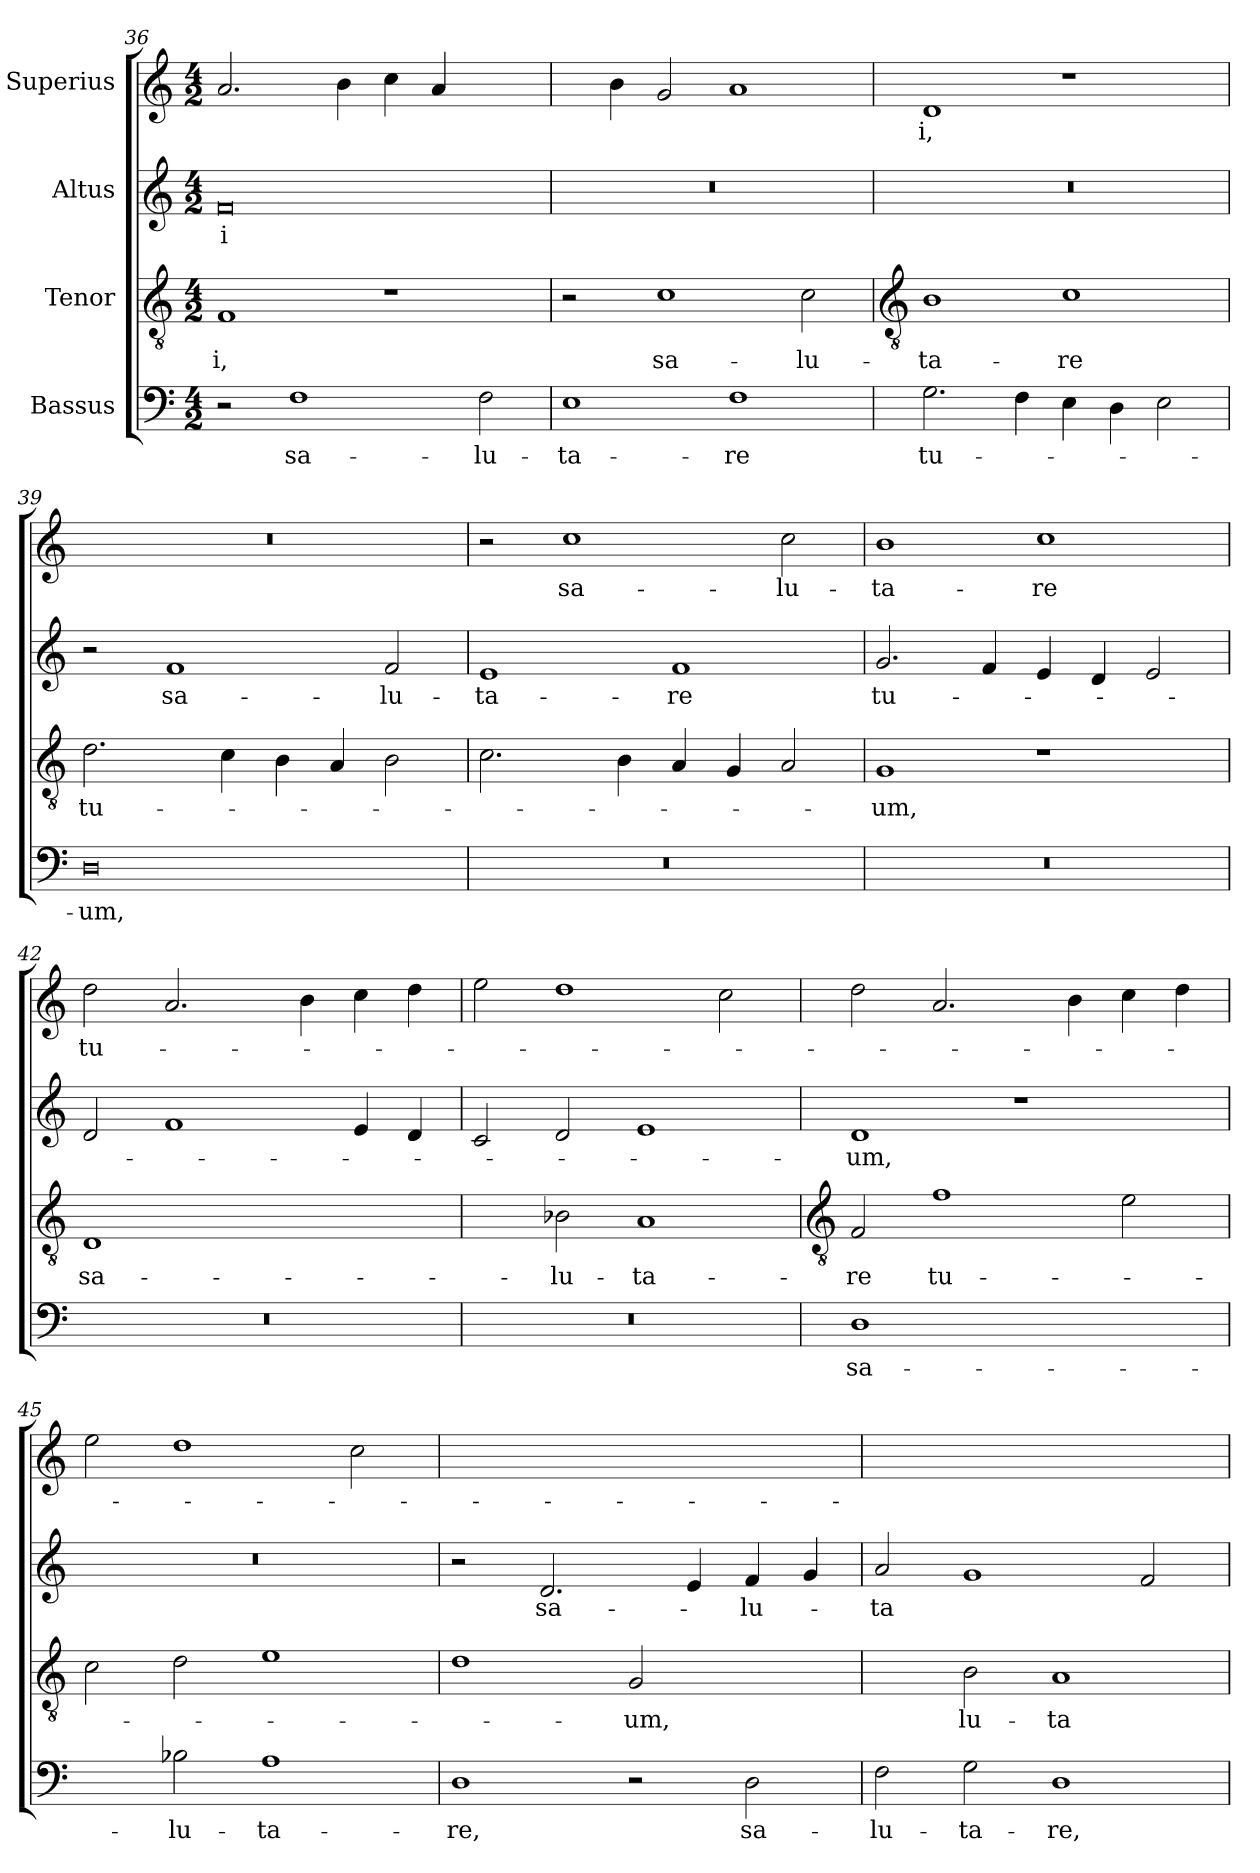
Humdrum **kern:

**kern	**text	**kern	**text	**kern	**text	**kern	**text
*part4	*part4	*part3	*part3	*part2	*part2	*part1	*part1
*staff4	*staff4	*staff3	*staff3	*staff2	*staff2	*staff1	*staff1
*I"Bassus	*	*I"Tenor	*	*I"Altus	*	*I"Superius	*
*clefF4	*	*clefGv2	*	*clefG2	*	*clefG2	*
*k[]	*	*k[]	*	*k[]	*	*k[]	*
*C:	*	*C:	*	*C:	*	*C:	*
*M4/2	*	*M4/2	*	*M4/2	*	*M4/2	*
=36	=36	=36	=36	=36	=36	=36	=36
!	!	!	!LO:LY:b	!	!LO:LY:b	!	!
2r	.	1F	-i,	0f	-i	2.a	.
!	!LO:LY:b	!	!	!	!	!	!
1F	sa-	.	.	.	.	.	.
.	.	.	.	.	.	4b	.
.	.	1r	.	.	.	4cc	.
.	.	.	.	.	.	4a	.
!	!LO:LY:b	!	!	!	!	!	!
2F	-lu-	.	.	.	.	[2ccyy	.
=37	=37	=37	=37	=37	=37	=37	=37
!	!LO:LY:b	!	!	!	!	!	!
1E	-ta-	2r	.	0r	.	4ccyy]	.
.	.	.	.	.	.	4b	.
!	!	!	!LO:LY:b	!	!	!	!
.	.	1c	sa-	.	.	2g	.
!	!LO:LY:b	!	!	!	!	!	!
1F	-re	.	.	.	.	1a	.
!	!	!	!LO:LY:b	!	!	!	!
.	.	2c	-lu-	.	.	.	.
!!LO:LB:g=z
=38	=38	=38	=38	=38	=38	=38	=38
*	*	*clefGv2	*	*	*	*	*
!	!LO:LY:b	!	!LO:LY:b	!	!	!	!LO:LY:b
2.G	tu-	1B	-ta-	0r	.	1d	-i,
4F	.	.	.	.	.	.	.
!	!	!	!LO:LY:b	!	!	!	!
4E	.	1c	-re	.	.	1r	.
4D	.	.	.	.	.	.	.
2E	.	.	.	.	.	.	.
=39	=39	=39	=39	=39	=39	=39	=39
!	!LO:LY:b	!	!LO:LY:b	!	!	!	!
0D	-um,	2.d	tu-	2r	.	0r	.
!	!	!	!	!	!LO:LY:b	!	!
.	.	.	.	1f	sa-	.	.
.	.	4c	.	.	.	.	.
.	.	4B	.	.	.	.	.
.	.	4A	.	.	.	.	.
!	!	!	!	!	!LO:LY:b	!	!
.	.	2B	.	2f	-lu-	.	.
=40	=40	=40	=40	=40	=40	=40	=40
!	!	!	!	!	!LO:LY:b	!	!
0r	.	2.c	.	1e	-ta-	2r	.
!	!	!	!	!	!	!	!LO:LY:b
.	.	.	.	.	.	1cc	sa-
.	.	4B	.	.	.	.	.
!	!	!	!	!	!LO:LY:b	!	!
.	.	4A	.	1f	-re	.	.
.	.	4G	.	.	.	.	.
!	!	!	!	!	!	!	!LO:LY:b
.	.	2A	.	.	.	2cc	-lu-
=41	=41	=41	=41	=41	=41	=41	=41
!	!	!	!LO:LY:b	!	!LO:LY:b	!	!LO:LY:b
0r	.	1G	-um,	2.g	tu-	1b	-ta-
.	.	.	.	4f	.	.	.
!	!	!	!	!	!	!	!LO:LY:b
.	.	1r	.	4e	.	1cc	-re
.	.	.	.	4d	.	.	.
.	.	.	.	2e	.	.	.
=42	=42	=42	=42	=42	=42	=42	=42
!	!	!	!LO:LY:b	!	!	!	!LO:LY:b
0r	.	1D	sa-	2d	.	2dd	tu-
.	.	.	.	1f	.	2.a	.
.	.	[1Ayy	.	.	.	.	.
.	.	.	.	.	.	4b	.
.	.	.	.	4e	.	4cc	.
.	.	.	.	4d	.	4dd	.
=43	=43	=43	=43	=43	=43	=43	=43
0r	.	2Ayy]	.	2c	.	2ee	.
!	!	!	!LO:LY:b	!	!	!	!
.	.	2B-X	-lu-	2d	.	1dd	.
!	!	!	!LO:LY:b	!	!	!	!
.	.	1A	-ta-	1e	.	.	.
.	.	.	.	.	.	2cc	.
!!LO:LB:g=z
=44	=44	=44	=44	=44	=44	=44	=44
*	*	*clefGv2	*	*	*	*	*
!	!LO:LY:b	!	!LO:LY:b	!	!LO:LY:b	!	!
1D	sa-	2F	-re	1d	-um,	2dd	.
!	!	!	!LO:LY:b	!	!	!	!
.	.	1f	tu-	.	.	2.a	.
[1Ayy	.	.	.	1r	.	.	.
.	.	.	.	.	.	4b	.
.	.	2e	.	.	.	4cc	.
.	.	.	.	.	.	4dd	.
=45	=45	=45	=45	=45	=45	=45	=45
2Ayy]	.	2c	.	0r	.	2ee	.
!	!LO:LY:b	!	!	!	!	!	!
2B-X	-lu-	2d	.	.	.	1dd	.
!	!LO:LY:b	!	!	!	!	!	!
1A	-ta-	1e	.	.	.	.	.
.	.	.	.	.	.	2cc	.
=46	=46	=46	=46	=46	=46	=46	=46
!	!LO:LY:b	!	!	!	!	!	!LO:LY:b
1D	-re,	1d	.	2r	.	[0ddyy	-um
!	!	!	!	!	!LO:LY:b	!	!
.	.	.	.	2.d	sa-	.	.
!	!	!	!LO:LY:b	!	!	!	!
2r	.	2G	-um,	.	.	.	.
.	.	.	.	4e	.	.	.
!	!LO:LY:b	!	!LO:LY:b	!	!LO:LY:b	!	!
2D	sa-	[2dyy	sa-	4f	-lu-	.	.
.	.	.	.	4g	.	.	.
=47	=47	=47	=47	=47	=47	=47	=47
!	!LO:LY:b	!	!	!	!LO:LY:b	!	!
2F	-lu-	2dyy]	.	2a	-ta	0ddyy_	.
!	!LO:LY:b	!	!LO:LY:b	!	!	!	!
2G	-ta-	2B	-lu-	1g	.	.	.
!	!LO:LY:b	!	!LO:LY:b	!	!	!	!
1D	-re,	1A	-ta-	.	.	.	.
.	.	.	.	2f	.	.	.
=	=	=	=	=	=	=	=
*-	*-	*-	*-	*-	*-	*-	*-
